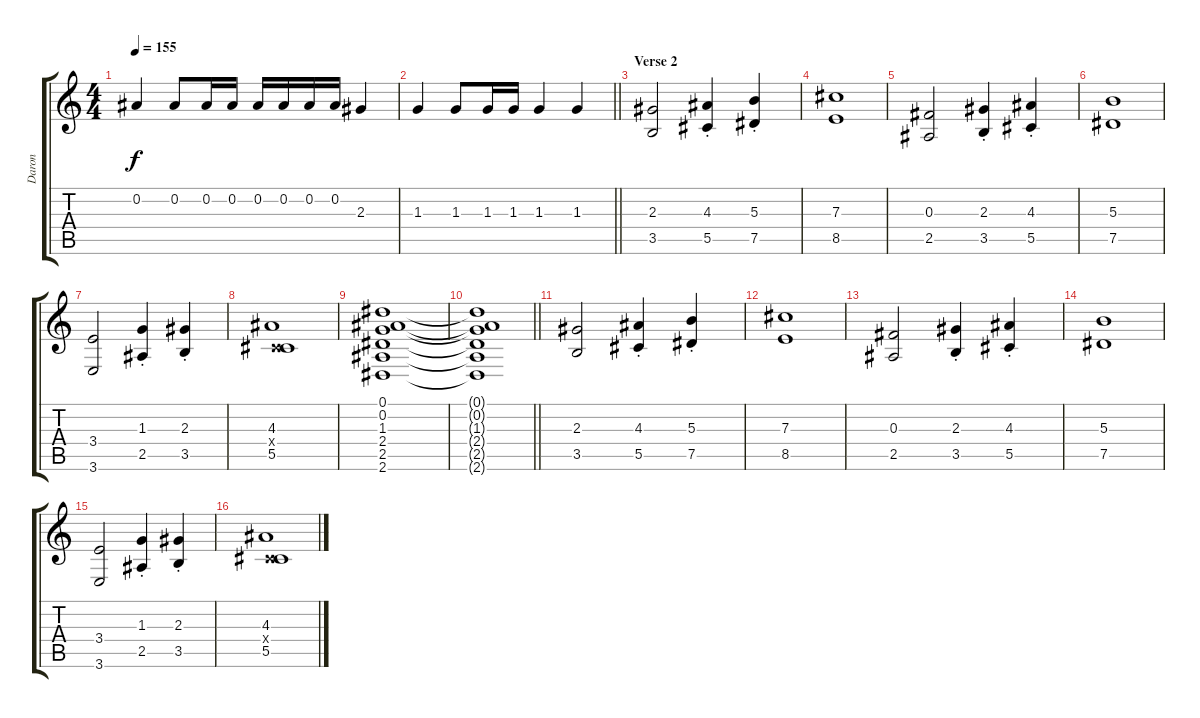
\track ("Daron" "Daron") {instrument overdrivenguitar}
\staff {score tabs}
\tuning (Eb4 Bb3 Gb3 Db3 Ab2 Db2) {hide}
\ts (4 4)
\tempo 155
\clef g2
\ks c
0.2.4{dy f} 0.2.8 0.2.16 0.2.16 0.2.16 0.2.16 0.2.16 0.2.16 2.3.4 |
\barLineRight lightlight
1.3.4 1.3.8 1.3.16 1.3.16 1.3.4 1.3.4 |
\section ("" "Verse 2")
(2.3 3.5).2{volume 16 instrument electricguitarmuted} (4.3{st} 5.5{st}).4 (5.3{st} 7.5{st}).4 |
(7.3 8.5).1 |
(0.3 2.5).2 (2.3{st} 3.5{st}).4 (4.3{st} 5.5{st}).4 |
(5.3 7.5).1 |
(3.4 3.6).2 (1.3{st} 2.5{st}).4 (2.3{st} 3.5{st}).4 |
(4.3 0.4{x} 5.5).1 |
(0.1 0.2 1.3 2.4 2.5 2.6).1 |
\barLineRight lightlight
(0.1{t} 0.2{t} 1.3{t} 2.4{t} 2.5{t} 2.6{t}).1 |
(2.3 3.5).2{volume 16 instrument electricguitarmuted} (4.3{st} 5.5{st}).4 (5.3{st} 7.5{st}).4 |
(7.3 8.5).1 |
(0.3 2.5).2 (2.3{st} 3.5{st}).4 (4.3{st} 5.5{st}).4 |
(5.3 7.5).1 |
(3.4 3.6).2 (1.3{st} 2.5{st}).4 (2.3{st} 3.5{st}).4 |
(4.3 0.4{x} 5.5).1
